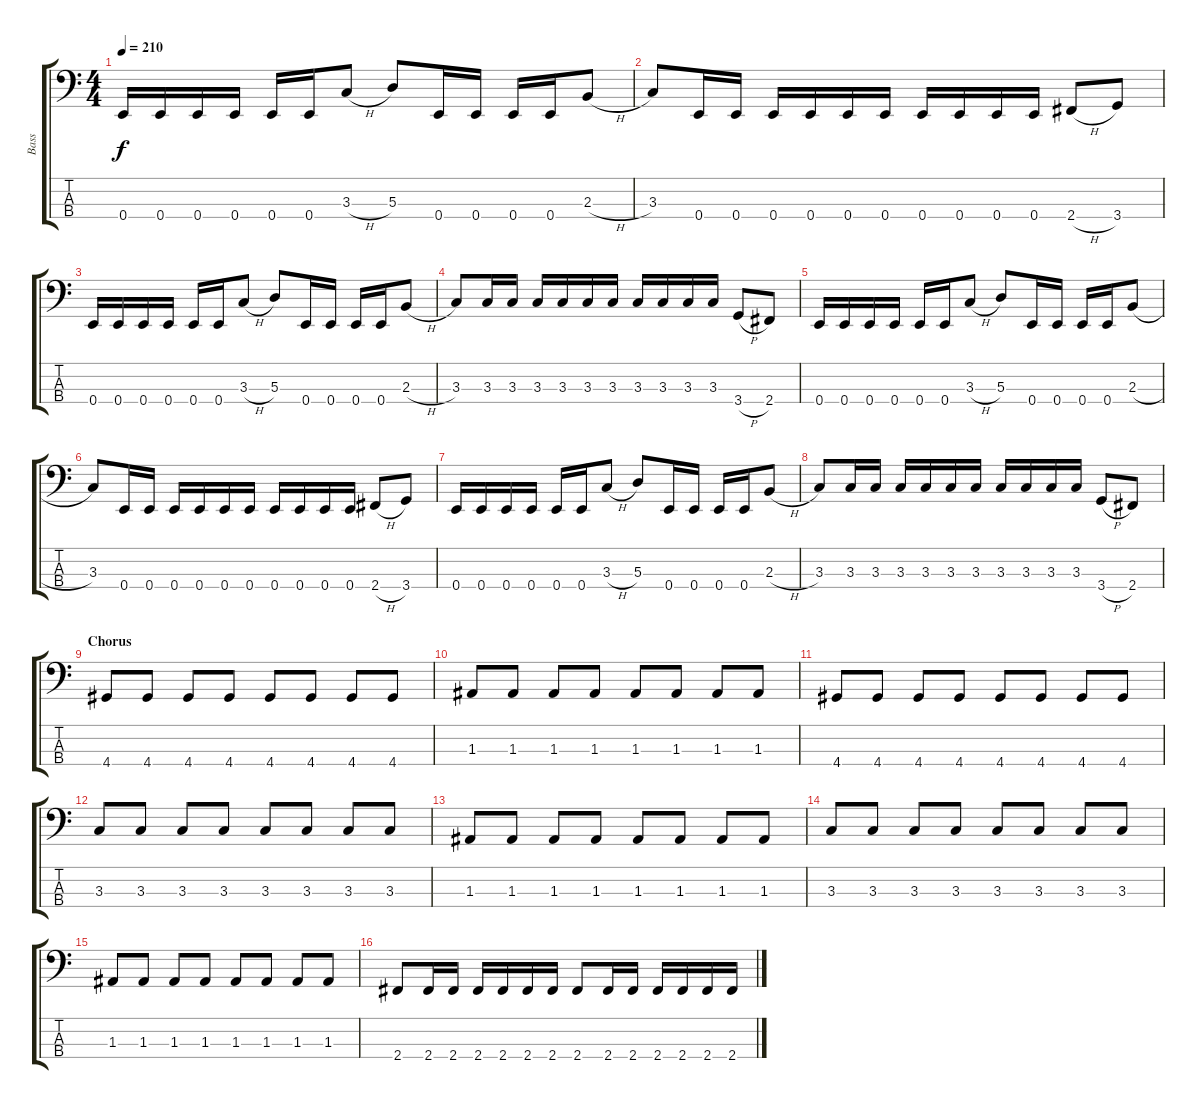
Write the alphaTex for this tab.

\track ("Bass" "Bass") {instrument electricbasspick}
\staff {score tabs}
\tuning (G2 D2 A1 E1) {hide}
\ts (4 4)
\tempo 210
\clef f4
\ks c
0.4.16{dy f} 0.4.16 0.4.16 0.4.16 0.4.16 0.4.16 3.3{h}.8 5.3.8 0.4.16 0.4.16 0.4.16 0.4.16 2.3{h}.8 |
3.3.8 0.4.16 0.4.16 0.4.16 0.4.16 0.4.16 0.4.16 0.4.16 0.4.16 0.4.16 0.4.16 2.4{h}.8 3.4.8 |
0.4.16 0.4.16 0.4.16 0.4.16 0.4.16 0.4.16 3.3{h}.8 5.3.8 0.4.16 0.4.16 0.4.16 0.4.16 2.3{h}.8 |
3.3.8 3.3.16 3.3.16 3.3.16 3.3.16 3.3.16 3.3.16 3.3.16 3.3.16 3.3.16 3.3.16 3.4{h}.8 2.4.8 |
0.4.16 0.4.16 0.4.16 0.4.16 0.4.16 0.4.16 3.3{h}.8 5.3.8 0.4.16 0.4.16 0.4.16 0.4.16 2.3{h}.8 |
3.3.8 0.4.16 0.4.16 0.4.16 0.4.16 0.4.16 0.4.16 0.4.16 0.4.16 0.4.16 0.4.16 2.4{h}.8 3.4.8 |
0.4.16 0.4.16 0.4.16 0.4.16 0.4.16 0.4.16 3.3{h}.8 5.3.8 0.4.16 0.4.16 0.4.16 0.4.16 2.3{h}.8 |
3.3.8 3.3.16 3.3.16 3.3.16 3.3.16 3.3.16 3.3.16 3.3.16 3.3.16 3.3.16 3.3.16 3.4{h}.8 2.4.8 |
\section ("" "Chorus")
4.4.8 4.4.8 4.4.8 4.4.8 4.4.8 4.4.8 4.4.8 4.4.8 |
1.3.8 1.3.8 1.3.8 1.3.8 1.3.8 1.3.8 1.3.8 1.3.8 |
4.4.8 4.4.8 4.4.8 4.4.8 4.4.8 4.4.8 4.4.8 4.4.8 |
3.3.8 3.3.8 3.3.8 3.3.8 3.3.8 3.3.8 3.3.8 3.3.8 |
1.3.8 1.3.8 1.3.8 1.3.8 1.3.8 1.3.8 1.3.8 1.3.8 |
3.3.8 3.3.8 3.3.8 3.3.8 3.3.8 3.3.8 3.3.8 3.3.8 |
1.3.8 1.3.8 1.3.8 1.3.8 1.3.8 1.3.8 1.3.8 1.3.8 |
2.4.8 2.4.16 2.4.16 2.4.16 2.4.16 2.4.16 2.4.16 2.4.8 2.4.16 2.4.16 2.4.16 2.4.16 2.4.16 2.4.16
